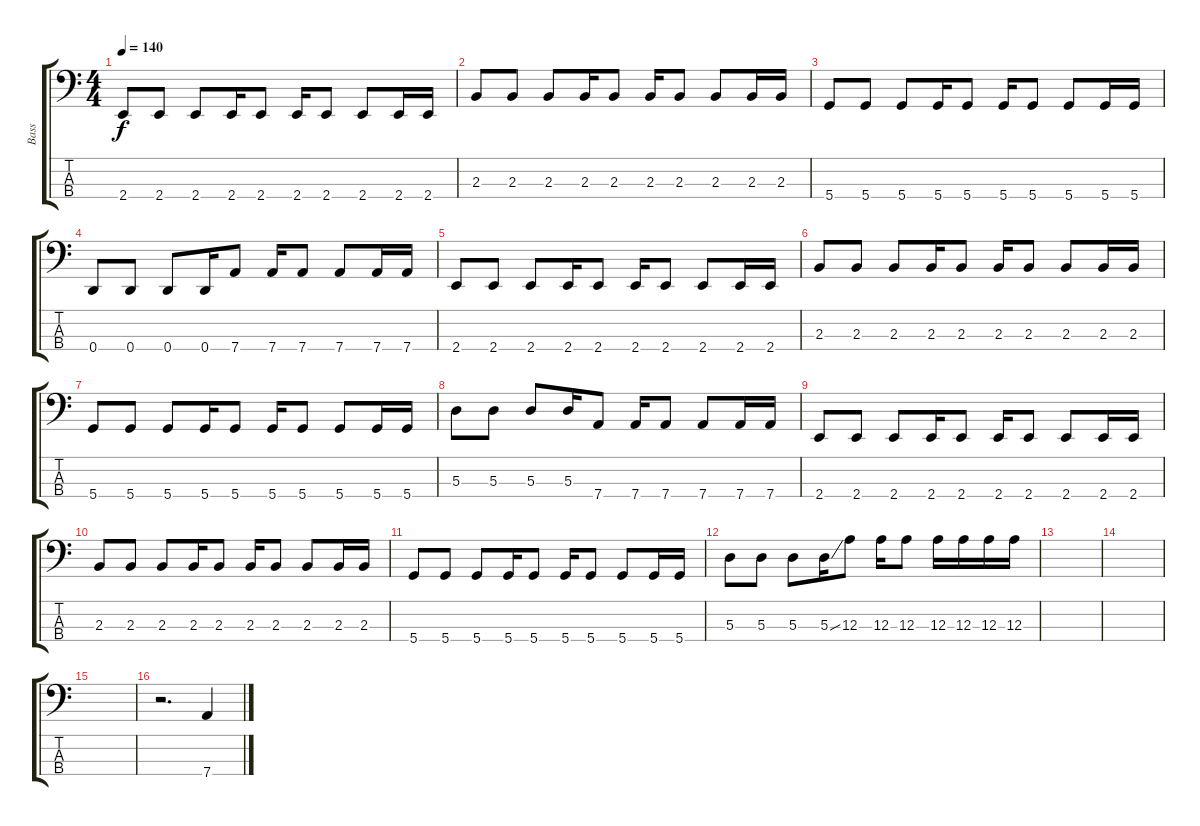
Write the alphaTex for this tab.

\track ("Bass" "Bass") {instrument electricbassfinger}
\staff {score tabs}
\tuning (G2 D2 A1 D1) {hide}
\ts (4 4)
\tempo 140
\clef f4
\ks c
2.4.8{dy f} 2.4.8 2.4.8 2.4.16 2.4.8 2.4.16 2.4.8 2.4.8 2.4.16 2.4.16 |
2.3.8 2.3.8 2.3.8 2.3.16 2.3.8 2.3.16 2.3.8 2.3.8 2.3.16 2.3.16 |
5.4.8 5.4.8 5.4.8 5.4.16 5.4.8 5.4.16 5.4.8 5.4.8 5.4.16 5.4.16 |
0.4.8 0.4.8 0.4.8 0.4.16 7.4.8 7.4.16 7.4.8 7.4.8 7.4.16 7.4.16 |
2.4.8 2.4.8 2.4.8 2.4.16 2.4.8 2.4.16 2.4.8 2.4.8 2.4.16 2.4.16 |
2.3.8 2.3.8 2.3.8 2.3.16 2.3.8 2.3.16 2.3.8 2.3.8 2.3.16 2.3.16 |
5.4.8 5.4.8 5.4.8 5.4.16 5.4.8 5.4.16 5.4.8 5.4.8 5.4.16 5.4.16 |
5.3.8 5.3.8 5.3.8 5.3.16 7.4.8 7.4.16 7.4.8 7.4.8 7.4.16 7.4.16 |
2.4.8 2.4.8 2.4.8 2.4.16 2.4.8 2.4.16 2.4.8 2.4.8 2.4.16 2.4.16 |
2.3.8 2.3.8 2.3.8 2.3.16 2.3.8 2.3.16 2.3.8 2.3.8 2.3.16 2.3.16 |
5.4.8 5.4.8 5.4.8 5.4.16 5.4.8 5.4.16 5.4.8 5.4.8 5.4.16 5.4.16 |
5.3.8 5.3.8 5.3.8 5.3{ss}.16 12.3.8 12.3.16 12.3.8 12.3.16 12.3.16 12.3.16 12.3.16 |
|
|
|
r.2{d} 7.4{ss}.4
